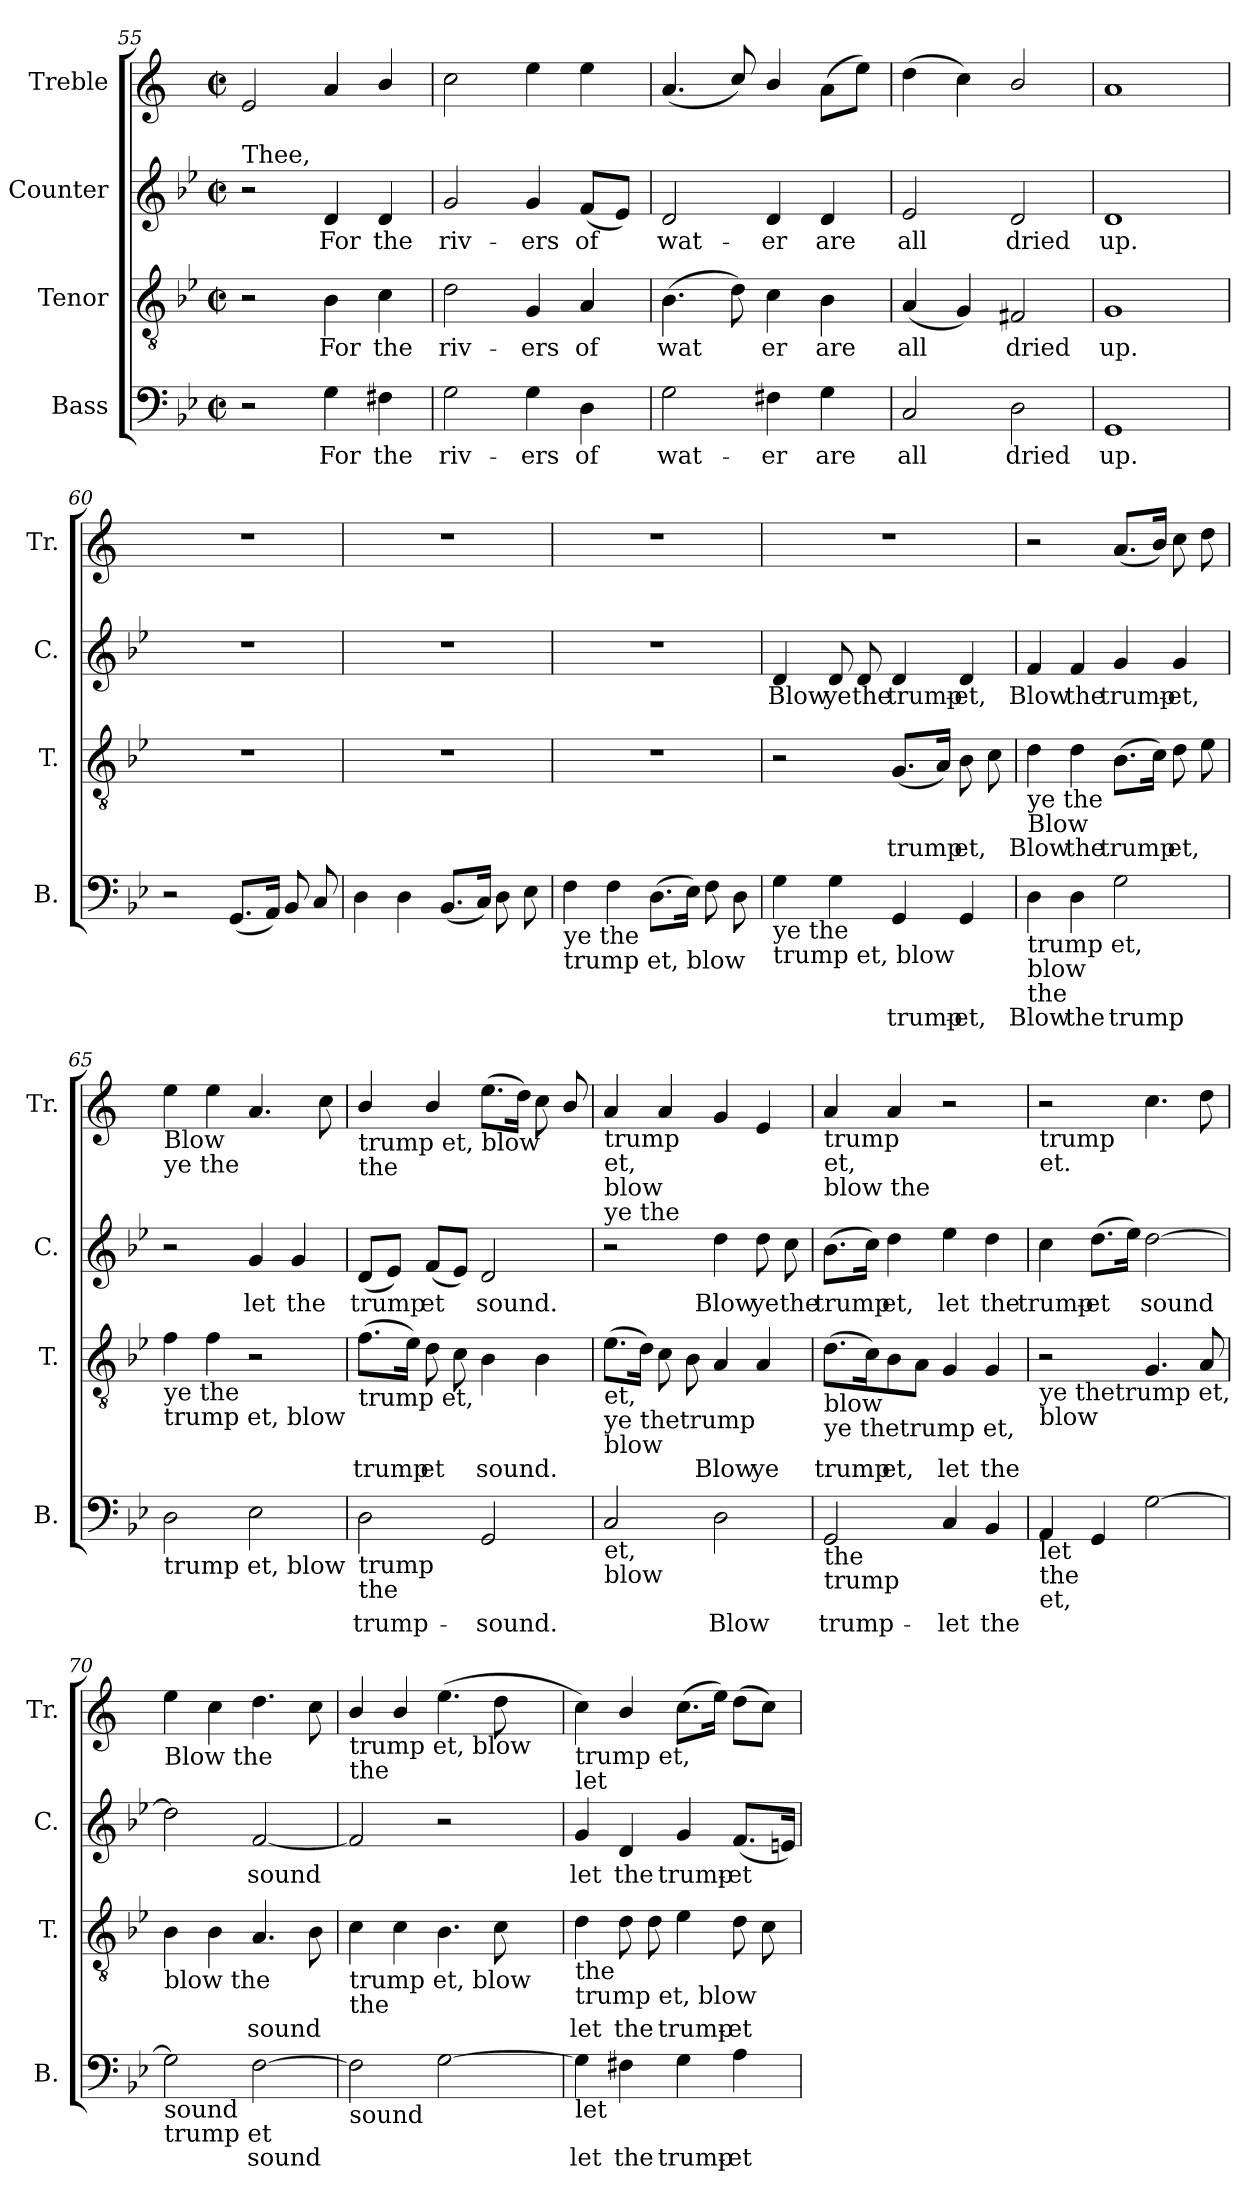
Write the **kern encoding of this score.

**kern	**text	**kern	**text	**kern	**text	**kern
*part4	*part4	*part3	*part3	*part2	*part2	*part1
*staff4	*staff4	*staff3	*staff3	*staff2	*staff2	*staff1
*I"Bass	*	*I"Tenor	*	*I"Counter	*	*I"Treble
*I'B.	*	*I'T.	*	*I'C.	*	*I'Tr.
*clefF4	*	*clefGv2	*	*clefG2	*	*clefG2
*	*	*	*	*	*	*ITrd1c2
*k[b-e-]	*	*k[b-e-]	*	*k[b-e-]	*	*k[b-e-]
*B-:	*	*B-:	*	*B-:	*	*B-:
*M2/2	*	*M2/2	*	*M2/2	*	*M2/2
*met(c|)	*	*met(c|)	*	*met(c|)	*	*met(c|)
=55	=55	=55	=55	=55	=55	=55
!	!	!	!	!LO:TX:a:t=Thee,	!	!
2r	.	2r	.	2r	.	2d/
!	!LO:LY:a:cj	!	!LO:LY:a:cj	!	!LO:LY:b:cj	!
4G\	For	4B-\	For	4d/	For	4g/
!	!LO:LY:a:cj	!	!LO:LY:a:cj	!	!LO:LY:b:cj	!
4F#X\	the	4c\	the	4d/	the	4a/
=56	=56	=56	=56	=56	=56	=56
!	!LO:LY:a:cj	!	!LO:LY:a:cj	!	!LO:LY:b:cj	!
2G\	riv-	2d\	riv-	2g/	riv-	2b-\
!	!LO:LY:a:cj	!	!LO:LY:a:cj	!	!LO:LY:b:cj	!
4G\	-ers	4G/	-ers	4g/	-ers	4dd\
!	!LO:LY:a:cj	!	!LO:LY:a:cj	!	!LO:LY:b:cj	!
4D\	of	4A/	of	(<8f/L	of	4dd\
!	!	!	!	!	!LO:LY:b:cj	!
.	.	.	.	8e-/J)	.	.
=57	=57	=57	=57	=57	=57	=57
!	!LO:LY:a:cj	!	!LO:LY:a:cj	!	!LO:LY:b:cj	!
2G\	wat-	(>4.B-\	wat-	2d/	wat-	(<4.g/
!	!	!	!LO:LY:a:cj	!	!	!
.	.	8d\)	--	.	.	8b-/)
!	!LO:LY:a:cj	!	!LO:LY:a:cj	!	!LO:LY:b:cj	!
4F#X\	-er	4c\	-er	4d/	-er	4a/
!	!LO:LY:a:cj	!	!LO:LY:a:cj	!	!LO:LY:b:cj	!
4G\	are	4B-\	are	4d/	are	(>8g\L
.	.	.	.	.	.	8dd\J)
=58	=58	=58	=58	=58	=58	=58
!	!LO:LY:a:cj	!	!LO:LY:a:cj	!	!LO:LY:b:cj	!
2C/	all	(<4A/	all	2e-/	all	(>4cc\
!	!	!	!LO:LY:a:cj	!	!	!
.	.	4G/)	.	.	.	4b-\)
!	!LO:LY:a:cj	!	!LO:LY:a:cj	!	!LO:LY:b:cj	!
2D\	dried	2F#X/	dried	2d/	dried	2a/
=59	=59	=59	=59	=59	=59	=59
!	!LO:LY:a:cj	!	!LO:LY:a:cj	!	!LO:LY:b:cj	!
1GG	up.	1G	up.	1d	up.	1g
=60	=60	=60	=60	=60	=60	=60
2r	.	1r	.	1r	.	1r
!	!LO:LY:a:cj	!	!	!	!	!
(<8.GG/L	.	.	.	.	.	.
!	!LO:LY:a:cj	!	!	!	!	!
16AA/J)	.	.	.	.	.	.
!	!LO:LY:a:cj	!	!	!	!	!
8BB-/	.	.	.	.	.	.
!	!LO:LY:a:cj	!	!	!	!	!
8C/	.	.	.	.	.	.
!!LO:PB:g=z
=61	=61	=61	=61	=61	=61	=61
!	!LO:LY:a:cj	!	!	!	!	!
4D\	.	1r	.	1r	.	1r
!	!LO:LY:a:cj	!	!	!	!	!
4D\	.	.	.	.	.	.
!	!LO:LY:a:cj	!	!	!	!	!
(<8.BB-/L	.	.	.	.	.	.
!	!LO:LY:a:cj	!	!	!	!	!
16C/J)	.	.	.	.	.	.
!	!LO:LY:a:cj	!	!	!	!	!
8D\	.	.	.	.	.	.
!	!LO:LY:a:cj	!	!	!	!	!
8E-\	.	.	.	.	.	.
=62	=62	=62	=62	=62	=62	=62
!LO:TX:b:t=ye the	!	!	!	!	!	!
!LO:TX:b:t=trump et, blow	!	!	!	!	!	!
!	!LO:LY:a:cj	!	!	!	!	!
4F\	.	1r	.	1r	.	1r
!	!LO:LY:a:cj	!	!	!	!	!
4F\	.	.	.	.	.	.
!	!LO:LY:a:cj	!	!	!	!	!
(>8.D\L	.	.	.	.	.	.
!	!LO:LY:a:cj	!	!	!	!	!
16E-\J)	.	.	.	.	.	.
!	!LO:LY:a:cj	!	!	!	!	!
8F\	.	.	.	.	.	.
!	!LO:LY:a:cj	!	!	!	!	!
8D\	.	.	.	.	.	.
=63	=63	=63	=63	=63	=63	=63
!LO:TX:b:t=ye the	!	!	!	!	!	!
!LO:TX:b:t=trump et, blow	!	!	!	!	!	!
!	!LO:LY:a:cj	!	!	!	!LO:LY:b:cj	!
4G\	.	2r	.	4d/	Blow	1r
!	!LO:LY:a:cj	!	!	!	!LO:LY:b:cj	!
4G\	.	.	.	8d/	ye	.
!	!	!	!	!	!LO:LY:b:cj	!
.	.	.	.	8d/	the	.
!	!LO:LY:a:cj	!	!LO:LY:a:cj	!	!LO:LY:b:cj	!
4GG/	trump-	(<8.G/L	trump-	4d/	trump-	.
!	!	!	!LO:LY:a:cj	!	!	!
.	.	16A/J)	--	.	.	.
!	!LO:LY:a:cj	!	!LO:LY:a:cj	!	!LO:LY:b:cj	!
4GG/	-et,	8B-\	-et,	4d/	-et,	.
!	!	!	!LO:LY:a:cj	!	!	!
.	.	8c\	.	.	.	.
=64	=64	=64	=64	=64	=64	=64
!	!	!LO:TX:b:t=ye the	!	!	!	!
!	!	!LO:TX:b:t=Blow	!	!	!	!
!LO:TX:b:t=trump et,	!	!	!	!	!	!
!LO:TX:b:t=blow	!	!	!	!	!	!
!LO:TX:b:t=the	!	!	!	!	!	!
!	!LO:LY:a:cj	!	!LO:LY:a:cj	!	!LO:LY:b:cj	!
4D\	Blow	4d\	Blow	4f/	Blow	2r
!	!LO:LY:a:cj	!	!LO:LY:a:cj	!	!LO:LY:b:cj	!
4D\	the	4d\	the	4f/	the	.
!	!LO:LY:a:cj	!	!LO:LY:a:cj	!	!LO:LY:b:cj	!
2G\	trump-	(>8.B-\L	trump-	4g/	trump-	(<8.g/L
!	!	!	!LO:LY:a:cj	!	!	!
.	.	16c\J)	--	.	.	16a/J)
!	!	!	!LO:LY:a:cj	!	!LO:LY:b:cj	!
.	.	8d\	-et,	4g/	-et,	8b-\
!	!	!	!LO:LY:a:cj	!	!	!
.	.	8e-\	.	.	.	8cc\
!!LO:LB:g=z
=65	=65	=65	=65	=65	=65	=65
!	!	!	!	!	!	!LO:TX:b:t=Blow
!	!	!	!	!	!	!LO:TX:b:t=ye the
!	!	!LO:TX:b:t=ye the	!	!	!	!
!	!	!LO:TX:b:t=trump et, blow	!	!	!	!
!LO:TX:b:t=trump et, blow	!	!	!	!	!	!
!	!LO:LY:a:cj	!	!LO:LY:a:cj	!	!	!
2D\	--	4f\	.	2r	.	4dd\
!	!	!	!LO:LY:a:cj	!	!	!
.	.	4f\	.	.	.	4dd\
!	!LO:LY:a:cj	!	!	!	!LO:LY:b:cj	!
2E-\	--	2r	.	4g/	let	4.g/
!	!	!	!	!	!LO:LY:b:cj	!
.	.	.	.	4g/	the	.
.	.	.	.	.	.	8b-\
=66	=66	=66	=66	=66	=66	=66
!	!	!	!	!	!	!LO:TX:b:t=trump et, blow
!	!	!	!	!	!	!LO:TX:b:t=the
!	!	!LO:TX:b:t=trump et,	!	!	!	!
!LO:TX:b:t=trump	!	!	!	!	!	!
!LO:TX:b:t=the	!	!	!	!	!	!
!	!LO:LY:a:cj	!	!LO:LY:a:cj	!	!LO:LY:b:cj	!
2D\	-trump-	(>8.f\L	trump-	(<8d/L	trump-	4a/
!	!	!	!	!	!LO:LY:b:cj	!
.	.	.	.	8e-/J)	--	.
!	!	!	!LO:LY:a:cj	!	!	!
.	.	16e-\J)	--	.	.	.
!	!	!	!LO:LY:a:cj	!	!LO:LY:b:cj	!
.	.	8d\	-et	(<8f/L	-et	4a/
!	!	!	!LO:LY:a:cj	!	!LO:LY:b:cj	!
.	.	8c\	.	8e-/J)	.	.
!	!LO:LY:a:cj	!	!LO:LY:a:cj	!	!LO:LY:b:cj	!
2GG/	-sound.	4B-\	sound.	2d/	sound.	(>8.dd\L
.	.	.	.	.	.	16cc\J)
!	!	!	!LO:LY:a:cj	!	!	!
.	.	4B-\	.	.	.	8b-\
.	.	.	.	.	.	8a/
=67	=67	=67	=67	=67	=67	=67
!	!	!	!	!	!	!LO:TX:b:t=trump
!	!	!	!	!	!	!LO:TX:b:t=et,
!	!	!	!	!	!	!LO:TX:b:t=blow
!	!	!	!	!	!	!LO:TX:b:t=ye the
!	!	!LO:TX:b:t=et,	!	!	!	!
!	!	!LO:TX:b:t=ye thetrump	!	!	!	!
!	!	!LO:TX:b:t=blow	!	!	!	!
!LO:TX:b:t=et,	!	!	!	!	!	!
!LO:TX:b:t=blow	!	!	!	!	!	!
!	!LO:LY:a:cj	!	!LO:LY:a:cj	!	!	!
2C/	.	(>8.e-\L	.	2r	.	4g/
!	!	!	!LO:LY:a:cj	!	!	!
.	.	16d\J)	.	.	.	.
!	!	!	!LO:LY:a:cj	!	!	!
.	.	8c\	.	.	.	4g/
!	!	!	!LO:LY:a:cj	!	!	!
.	.	8B-\	.	.	.	.
!	!LO:LY:a:cj	!	!LO:LY:a:cj	!	!LO:LY:b:cj	!
2D\	Blow	4A/	Blow	4dd\	Blow	4f/
!	!	!	!LO:LY:a:cj	!	!LO:LY:b:cj	!
.	.	4A/	ye	8dd\	ye	4d/
!	!	!	!	!	!LO:LY:b:cj	!
.	.	.	.	8cc\	the	.
=68	=68	=68	=68	=68	=68	=68
!	!	!	!	!	!	!LO:TX:b:t=trump
!	!	!	!	!	!	!LO:TX:b:t=et,
!	!	!	!	!	!	!LO:TX:b:t=blow the
!	!	!LO:TX:b:t=blow	!	!	!	!
!	!	!LO:TX:b:t=ye thetrump et,	!	!	!	!
!LO:TX:b:t=the	!	!	!	!	!	!
!LO:TX:b:t=trump	!	!	!	!	!	!
!	!LO:LY:a:cj	!	!LO:LY:a:cj	!	!LO:LY:b:cj	!
2GG/	trump-	(>8.d\L	trump-	(>8.b-\L	trump-	4g/
!	!	!	!LO:LY:a:cj	!	!LO:LY:b:cj	!
.	.	16c\)	--	16cc\J)	--	.
!	!	!	!LO:LY:a:cj	!	!LO:LY:b:cj	!
.	.	8B-\	-et,	4dd\	-et,	4g/
!	!	!	!LO:LY:a:cj	!	!	!
.	.	8A\J	.	.	.	.
!	!LO:LY:a:cj	!	!LO:LY:a:cj	!	!LO:LY:b:cj	!
4C/	-let	4G/	let	4ee-\	let	2r
!	!LO:LY:a:cj	!	!LO:LY:a:cj	!	!LO:LY:b:cj	!
4BB-/	the	4G/	the	4dd\	the	.
!!LO:LB:g=z
=69	=69	=69	=69	=69	=69	=69
!	!	!	!	!	!	!LO:TX:b:t=trump
!	!	!	!	!	!	!LO:TX:b:t=et.
!	!	!LO:TX:b:t=ye thetrump et,	!	!	!	!
!	!	!LO:TX:b:t=blow	!	!	!	!
!LO:TX:b:t=let	!	!	!	!	!	!
!LO:TX:b:t=the	!	!	!	!	!	!
!LO:TX:b:t=et,	!	!	!	!	!	!
!	!LO:LY:a:cj	!	!	!	!LO:LY:b:cj	!
4AA/	.	2r	.	4cc\	trump-	2r
!	!LO:LY:a:cj	!	!	!	!LO:LY:b:cj	!
4GG/	.	.	.	(>8.dd\L	-et	.
!	!	!	!	!	!LO:LY:b:cj	!
.	.	.	.	16ee-\J)	.	.
!	!LO:LY:a:cj	!	!LO:LY:a:cj	!	!LO:LY:b:cj	!
[>2G\	.	4.G/	.	[>2dd\	sound	4.b-\
!	!	!	!LO:LY:a:cj	!	!	!
.	.	8A/	.	.	.	8cc\
=70	=70	=70	=70	=70	=70	=70
!	!	!	!	!	!	!LO:TX:b:t=Blow the
!	!	!LO:TX:b:t=blow the	!	!	!	!
!LO:TX:b:t=sound	!	!	!	!	!	!
!LO:TX:b:t=trump et	!	!	!	!	!	!
!	!LO:LY:a:cj	!	!LO:LY:a:cj	!	!LO:LY:b:cj	!
2G\]	.	4B-\	.	2dd\]	.	4dd\
!	!	!	!LO:LY:a:cj	!	!	!
.	.	4B-\	.	.	.	4b-\
!	!LO:LY:a:cj	!	!LO:LY:a:cj	!	!LO:LY:b:cj	!
[>2F\	sound	4.A/	sound	[<2f/	sound	4.cc\
!	!	!	!LO:LY:a:cj	!	!	!
.	.	8B-\	.	.	.	8b-\
=71	=71	=71	=71	=71	=71	=71
!	!	!	!	!	!	!LO:TX:b:t=trump et, blow
!	!	!	!	!	!	!LO:TX:b:t=the
!	!	!LO:TX:b:t=trump et, blow	!	!	!	!
!	!	!LO:TX:b:t=the	!	!	!	!
!LO:TX:b:t=sound	!	!	!	!	!	!
!	!LO:LY:a:cj	!	!LO:LY:a:cj	!	!LO:LY:b:cj	!
2F\]	.	4c\	.	2f/]	.	4a/
!	!	!	!LO:LY:a:cj	!	!	!
.	.	4c\	.	.	.	4a/
!	!LO:LY:a:cj	!	!LO:LY:a:cj	!	!	!
[>2G\	.	4.B-\	.	2r	.	(>4.dd\
!	!	!	!LO:LY:a:cj	!	!	!
.	.	8c\	.	.	.	8cc\
=72	=72	=72	=72	=72	=72	=72
!	!	!	!	!	!	!LO:TX:b:t=trump et,
!	!	!	!	!	!	!LO:TX:b:t=let
!	!	!LO:TX:b:t=the	!	!	!	!
!	!	!LO:TX:b:t=trump et, blow	!	!	!	!
!LO:TX:b:t=let	!	!	!	!	!	!
!	!LO:LY:a:cj	!	!LO:LY:a:cj	!	!LO:LY:b:cj	!
4G\]	let	4d\	let	4g/	let	4b-\)
!	!LO:LY:a:cj	!	!LO:LY:a:cj	!	!LO:LY:b:cj	!
4F#X\	the	8d\	the	4d/	the	4a/
!	!	!	!LO:LY:a:cj	!	!	!
.	.	8d\	.	.	.	.
!	!LO:LY:a:cj	!	!LO:LY:a:cj	!	!LO:LY:b:cj	!
4G\	trump-	4e-\	trump-	4g/	trump-	(>8.b-\L
.	.	.	.	.	.	16dd\J)
!	!LO:LY:a:cj	!	!LO:LY:a:cj	!	!LO:LY:b:cj	!
4A\	-et	8d\	-et	(<8.f/L	-et	(>8cc\L
!	!	!	!LO:LY:a:cj	!	!	!
.	.	8c\	.	.	.	8b-\J)
!	!	!	!	!	!LO:LY:b:cj	!
.	.	.	.	16en/J)	.	.
=	=	=	=	=	=	=
*-	*-	*-	*-	*-	*-	*-
